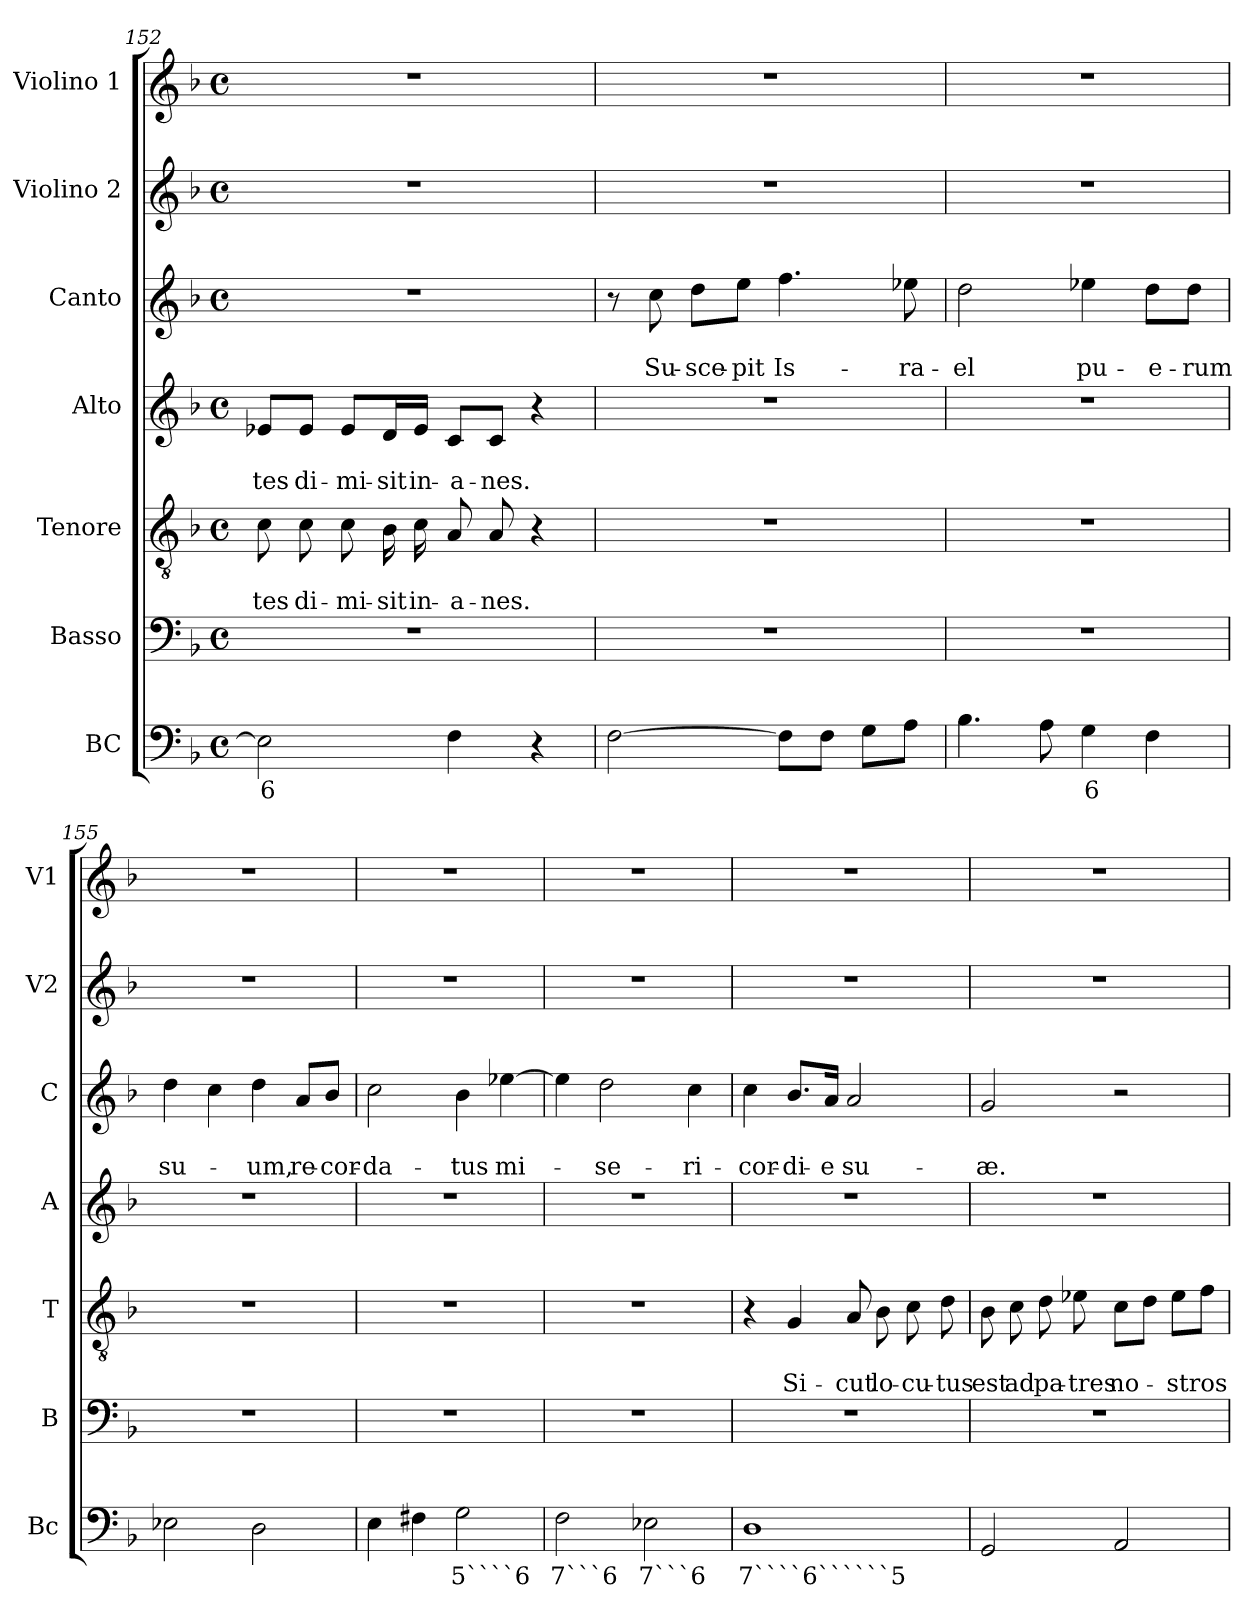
**kern	**text	**kern	**kern	**text	**text	**kern	**text	**text	**kern	**text	**text	**kern	**kern
*part7	*part7	*part6	*part5	*part5	*part5	*part4	*part4	*part4	*part3	*part3	*part3	*part2	*part1
*staff7	*staff7	*staff6	*staff5	*staff5	*staff5	*staff4	*staff4	*staff4	*staff3	*staff3	*staff3	*staff2	*staff1
*I"BC	*	*I"Basso	*I"Tenore	*	*	*I"Alto	*	*	*I"Canto	*	*	*I"Violino 2	*I"Violino 1
*I'Bc	*	*I'B	*I'T	*	*	*I'A	*	*	*I'C	*	*	*I'V2	*I'V1
*clefF4	*	*clefF4	*clefGv2	*	*	*clefG2	*	*	*clefG2	*	*	*clefG2	*clefG2
*k[b-]	*	*k[b-]	*k[b-]	*	*	*k[b-]	*	*	*k[b-]	*	*	*k[b-]	*k[b-]
*F:	*	*F:	*F:	*	*	*F:	*	*	*F:	*	*	*F:	*F:
*M4/4	*	*M4/4	*M4/4	*	*	*M4/4	*	*	*M4/4	*	*	*M4/4	*M4/4
*met(c)	*	*met(c)	*met(c)	*	*	*met(c)	*	*	*met(c)	*	*	*met(c)	*met(c)
=152	=152	=152	=152	=152	=152	=152	=152	=152	=152	=152	=152	=152	=152
!	!LO:LY:b	!	!	!	!LO:LY:b	!	!	!LO:LY:b	!	!	!	!	!
2E-\]	6	1r	8c\	.	-tes	8e-X/L	.	-tes	1r	.	.	1r	1r
!	!	!	!	!	!LO:LY:b	!	!	!LO:LY:b	!	!	!	!	!
.	.	.	8c\	.	di-	8e-/J	.	di-	.	.	.	.	.
!	!	!	!	!	!LO:LY:b	!	!	!LO:LY:b	!	!	!	!	!
.	.	.	8c\	.	-mi-	8e-/L	.	-mi-	.	.	.	.	.
!	!	!	!	!	!LO:LY:b	!	!	!LO:LY:b	!	!	!	!	!
.	.	.	16B-\	.	-sit	16d/L	.	-sit	.	.	.	.	.
!	!	!	!	!	!LO:LY:b	!	!	!LO:LY:b	!	!	!	!	!
.	.	.	16c\	.	in-	16e-/JJ	.	in-	.	.	.	.	.
!	!	!	!	!	!LO:LY:b	!	!	!LO:LY:b	!	!	!	!	!
4F\	.	.	8A/	.	-a-	8c/L	.	-a-	.	.	.	.	.
!	!	!	!	!	!LO:LY:b	!	!	!LO:LY:b	!	!	!	!	!
.	.	.	8A/	.	-nes.	8c/J	.	-nes.	.	.	.	.	.
4r	.	.	4r	.	.	4r	.	.	.	.	.	.	.
=153	=153	=153	=153	=153	=153	=153	=153	=153	=153	=153	=153	=153	=153
[2F\	.	1r	1r	.	.	1r	.	.	8r	.	.	1r	1r
!	!	!	!	!	!	!	!	!	!	!	!LO:LY:b	!	!
.	.	.	.	.	.	.	.	.	8cc\	.	Su-	.	.
!	!	!	!	!	!	!	!	!	!	!	!LO:LY:b	!	!
.	.	.	.	.	.	.	.	.	8dd\L	.	-sce-	.	.
!	!	!	!	!	!	!	!	!	!	!	!LO:LY:b	!	!
.	.	.	.	.	.	.	.	.	8ee\J	.	-pit	.	.
!	!	!	!	!	!	!	!	!	!	!	!LO:LY:b	!	!
8F\L]	.	.	.	.	.	.	.	.	4.ff\	.	Is-	.	.
8F\J	.	.	.	.	.	.	.	.	.	.	.	.	.
8G\L	.	.	.	.	.	.	.	.	.	.	.	.	.
!	!	!	!	!	!	!	!	!	!	!	!LO:LY:b	!	!
8A\J	.	.	.	.	.	.	.	.	8ee-X\	.	-ra-	.	.
=154	=154	=154	=154	=154	=154	=154	=154	=154	=154	=154	=154	=154	=154
!	!	!	!	!	!	!	!	!	!	!	!LO:LY:b	!	!
4.B-\	.	1r	1r	.	.	1r	.	.	2dd\	.	-el	1r	1r
8A\	.	.	.	.	.	.	.	.	.	.	.	.	.
!	!LO:LY:b	!	!	!	!	!	!	!	!	!	!LO:LY:b	!	!
4G\	6	.	.	.	.	.	.	.	4ee-X\	.	pu-	.	.
!	!	!	!	!	!	!	!	!	!	!	!LO:LY:b	!	!
4F\	.	.	.	.	.	.	.	.	8dd\L	.	-e-	.	.
!	!	!	!	!	!	!	!	!	!	!	!LO:LY:b	!	!
.	.	.	.	.	.	.	.	.	8dd\J	.	-rum	.	.
=155	=155	=155	=155	=155	=155	=155	=155	=155	=155	=155	=155	=155	=155
!	!	!	!	!	!	!	!	!	!	!	!LO:LY:b	!	!
2E-X\	.	1r	1r	.	.	1r	.	.	4dd\	.	su-	1r	1r
.	.	.	.	.	.	.	.	.	4cc\	.	.	.	.
!	!	!	!	!	!	!	!	!	!	!	!LO:LY:b	!	!
2D\	.	.	.	.	.	.	.	.	4dd\	.	-um,	.	.
!	!	!	!	!	!	!	!	!	!	!	!LO:LY:b	!	!
.	.	.	.	.	.	.	.	.	8a/L	.	re-	.	.
!	!	!	!	!	!	!	!	!	!	!	!LO:LY:b	!	!
.	.	.	.	.	.	.	.	.	8b-/J	.	-cor-	.	.
!!LO:PB:g=z
=156	=156	=156	=156	=156	=156	=156	=156	=156	=156	=156	=156	=156	=156
!	!	!	!	!	!	!	!	!	!	!	!LO:LY:b	!	!
4E\	.	1r	1r	.	.	1r	.	.	2cc\	.	-da-	1r	1r
4F#X\	.	.	.	.	.	.	.	.	.	.	.	.	.
!	!LO:LY:b	!	!	!	!	!	!	!	!	!	!LO:LY:b	!	!
2G\	5````6	.	.	.	.	.	.	.	4b-\	.	-tus	.	.
!	!	!	!	!	!	!	!	!	!	!	!LO:LY:b	!	!
.	.	.	.	.	.	.	.	.	[4ee-X\	.	mi-	.	.
=157	=157	=157	=157	=157	=157	=157	=157	=157	=157	=157	=157	=157	=157
!	!LO:LY:b	!	!	!	!	!	!	!	!	!	!	!	!
2F\	7```6	1r	1r	.	.	1r	.	.	4ee-\]	.	.	1r	1r
!	!	!	!	!	!	!	!	!	!	!	!LO:LY:b	!	!
.	.	.	.	.	.	.	.	.	2dd\	.	-se-	.	.
!	!LO:LY:b	!	!	!	!	!	!	!	!	!	!	!	!
2E-X\	7```6	.	.	.	.	.	.	.	.	.	.	.	.
!	!	!	!	!	!	!	!	!	!	!	!LO:LY:b	!	!
.	.	.	.	.	.	.	.	.	4cc\	.	-ri-	.	.
=158	=158	=158	=158	=158	=158	=158	=158	=158	=158	=158	=158	=158	=158
!	!LO:LY:b	!	!	!	!	!	!	!	!	!	!LO:LY:b	!	!
1D	7````6``````5	1r	4r	.	.	1r	.	.	4cc\	.	-cor-	1r	1r
!	!	!	!	!	!LO:LY:b	!	!	!	!	!	!LO:LY:b	!	!
.	.	.	4G/	.	Si-	.	.	.	8.b-/L	.	-di-	.	.
!	!	!	!	!	!	!	!	!	!	!	!LO:LY:b	!	!
.	.	.	.	.	.	.	.	.	16a/Jk	.	-e	.	.
!	!	!	!	!	!LO:LY:b	!	!	!	!	!	!LO:LY:b	!	!
.	.	.	8A/	.	-cut	.	.	.	2a/	.	su-	.	.
!	!	!	!	!	!LO:LY:b	!	!	!	!	!	!	!	!
.	.	.	8B-\	.	lo-	.	.	.	.	.	.	.	.
!	!	!	!	!	!LO:LY:b	!	!	!	!	!	!	!	!
.	.	.	8c\	.	-cu-	.	.	.	.	.	.	.	.
!	!	!	!	!	!LO:LY:b	!	!	!	!	!	!	!	!
.	.	.	8d\	.	-tus	.	.	.	.	.	.	.	.
=159	=159	=159	=159	=159	=159	=159	=159	=159	=159	=159	=159	=159	=159
!	!	!	!	!	!LO:LY:b	!	!	!	!	!	!LO:LY:b	!	!
2GG/	.	1r	8B-\	.	est	1r	.	.	2g/	.	-æ.	1r	1r
!	!	!	!	!	!LO:LY:b	!	!	!	!	!	!	!	!
.	.	.	8c\	.	ad	.	.	.	.	.	.	.	.
!	!	!	!	!	!LO:LY:b	!	!	!	!	!	!	!	!
.	.	.	8d\	.	pa-	.	.	.	.	.	.	.	.
!	!	!	!	!	!LO:LY:b	!	!	!	!	!	!	!	!
.	.	.	8e-X\	.	-tres	.	.	.	.	.	.	.	.
!	!	!	!	!	!LO:LY:b	!	!	!	!	!	!	!	!
2AA/	.	.	8c\L	.	no-	.	.	.	2r	.	.	.	.
.	.	.	8d\J	.	.	.	.	.	.	.	.	.	.
!	!	!	!	!	!LO:LY:b	!	!	!	!	!	!	!	!
.	.	.	8e-\L	.	-stros	.	.	.	.	.	.	.	.
.	.	.	8f\J	.	.	.	.	.	.	.	.	.	.
=	=	=	=	=	=	=	=	=	=	=	=	=	=
*-	*-	*-	*-	*-	*-	*-	*-	*-	*-	*-	*-	*-	*-
